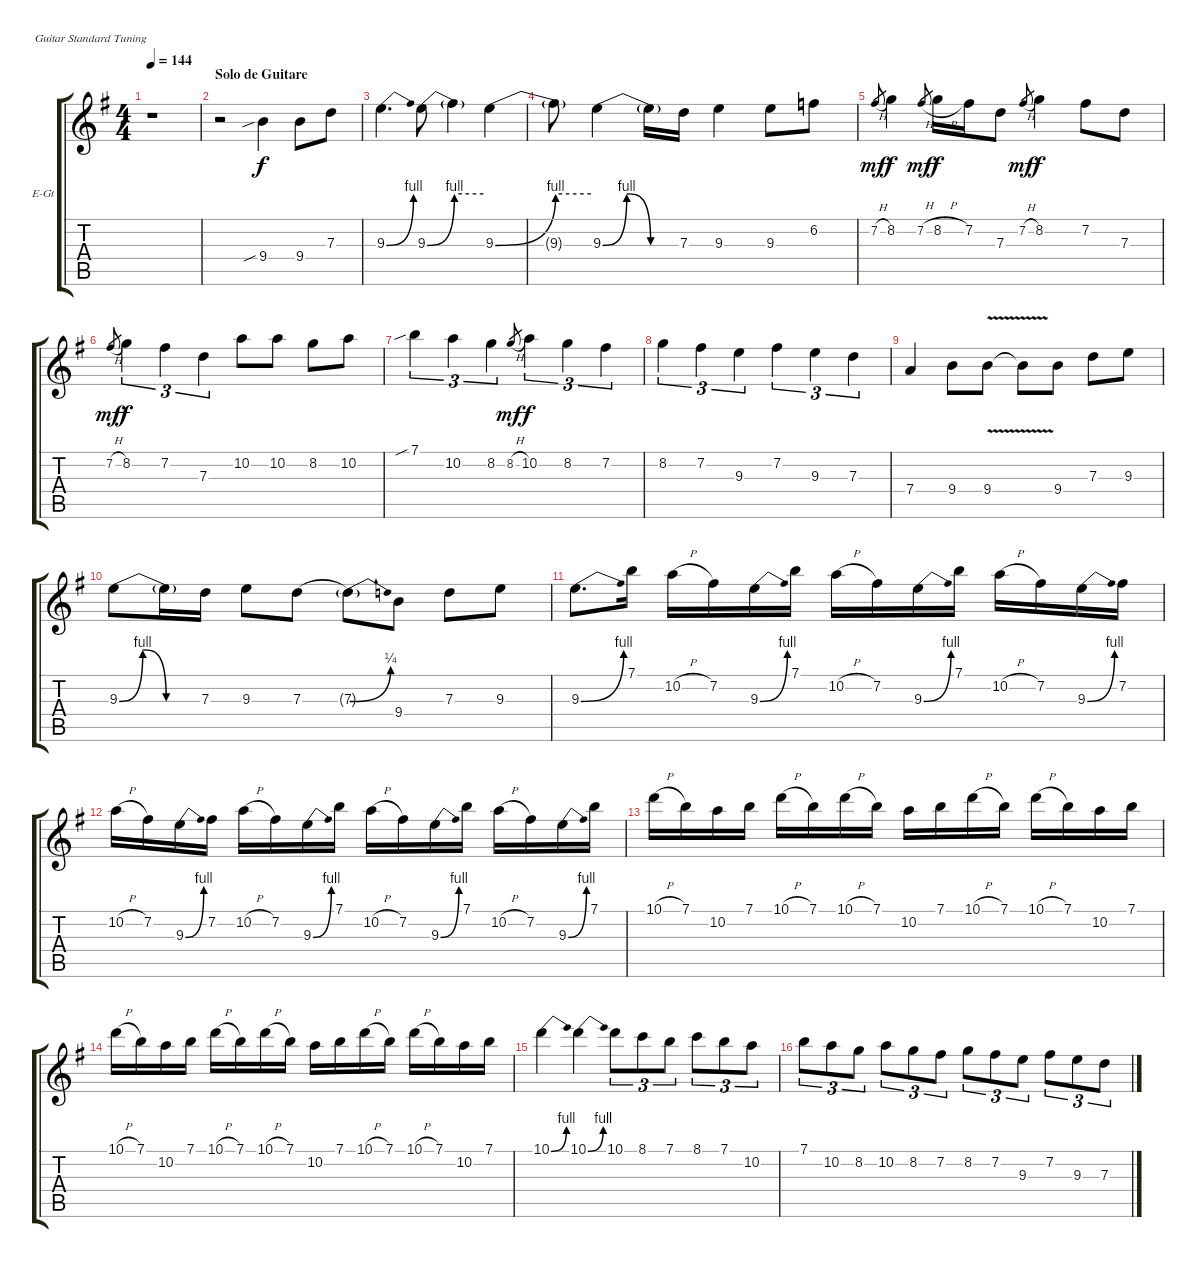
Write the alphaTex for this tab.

\bracketExtendMode groupsimilarinstruments
\firstSystemTrackNameOrientation horizontal
\otherSystemsTrackNameOrientation horizontal
\track ("Guitare 6 " "E-Gt") {solo instrument distortionguitar}
\staff {score tabs}
\tuning (E4 B3 G3 D3 A2 E2)
\ts (4 4)
\tempo 144
\clef g2
\ks g
r.1{dy f} |
\section ("" "Solo de Guitare")
r.2 9.4{sib}.4 9.4.8 7.3.8 |
9.3{be (bend 0 0 60 4)}.4{d} 9.3{be (bend 0 0 60 4)}.8 9.3{be (hold 0 4 60 4) t}.4 9.3{be (bend 0 0 60 4)}.4 |
9.3{be (hold 0 4 60 4) t}.8 9.3{be (bendrelease 0 0 30 4 30 4 60 0)}.4 9.3{be (hold 0 0 60 0) t}.16 7.3.16 9.3.4 9.3.8 6.2.8 |
7.2{h}.8{gr dy mf} 8.2.4{dy f} 7.2{h}.8{gr dy mf} 8.2{h}.16{dy f} 7.2.16 7.3.8 7.2{h}.8{gr dy mf} 8.2.4{dy f} 7.2.8 7.3.8 |
7.2{h}.8{gr dy mf} 8.2.4{tu (3 2) dy f} 7.2.4{tu (3 2)} 7.3.4{tu (3 2)} 10.2.8 10.2.8 8.2.8 10.2.8 |
7.1{sib}.4{tu (3 2)} 10.2.4{tu (3 2)} 8.2.4{tu (3 2)} 8.2{h}.8{gr dy mf} 10.2.4{tu (3 2) dy f} 8.2.4{tu (3 2)} 7.2.4{tu (3 2)} |
8.2.4{tu (3 2)} 7.2.4{tu (3 2)} 9.3.4{tu (3 2)} 7.2.4{tu (3 2)} 9.3.4{tu (3 2)} 7.3.4{tu (3 2)} |
7.4.4 9.4.8 9.4{v}.8 9.4{v t}.8 9.4.8 7.3.8 9.3.8 |
9.3{be (bendrelease 0 0 30 4 30 4 60 0)}.8 9.3{be (hold 0 0 60 0) t}.16 7.3.16 9.3.8 7.3{be (hold 0 0 60 0)}.8 7.3{be (bend 0 0 60 1) t}.8 9.4.8 7.3.8 9.3.8 |
9.3{be (bend 0 0 60 4)}.8{d} 7.1.16 10.2{h}.16 7.2.16 9.3{be (bend 0 0 60 4)}.16 7.1.16 10.2{h}.16 7.2.16 9.3{be (bend 0 0 60 4)}.16 7.1.16 10.2{h}.16 7.2.16 9.3{be (bend 0 0 60 4)}.16 7.2.16 |
10.2{h}.16 7.2.16 9.3{be (bend 0 0 60 4)}.16 7.2.16 10.2{h}.16 7.2.16 9.3{be (bend 0 0 60 4)}.16 7.1.16 10.2{h}.16 7.2.16 9.3{be (bend 0 0 60 4)}.16 7.1.16 10.2{h}.16 7.2.16 9.3{be (bend 0 0 60 4)}.16 7.1.16 |
10.1{h}.16 7.1.16 10.2.16 7.1.16 10.1{h}.16 7.1.16 10.1{h}.16 7.1.16 10.2.16 7.1.16 10.1{h}.16 7.1.16 10.1{h}.16 7.1.16 10.2.16 7.1.16 |
10.1{h}.16 7.1.16 10.2.16 7.1.16 10.1{h}.16 7.1.16 10.1{h}.16 7.1.16 10.2.16 7.1.16 10.1{h}.16 7.1.16 10.1{h}.16 7.1.16 10.2.16 7.1.16 |
10.1{be (bend 0 0 60 4)}.4 10.1{be (bend 0 0 60 4)}.4 10.1.8{tu (3 2)} 8.1.8{tu (3 2)} 7.1.8{tu (3 2)} 8.1.8{tu (3 2)} 7.1.8{tu (3 2)} 10.2.8{tu (3 2)} |
7.1.8{tu (3 2)} 10.2.8{tu (3 2)} 8.2.8{tu (3 2)} 10.2.8{tu (3 2)} 8.2.8{tu (3 2)} 7.2.8{tu (3 2)} 8.2.8{tu (3 2)} 7.2.8{tu (3 2)} 9.3.8{tu (3 2)} 7.2.8{tu (3 2)} 9.3.8{tu (3 2)} 7.3.8{tu (3 2)}
